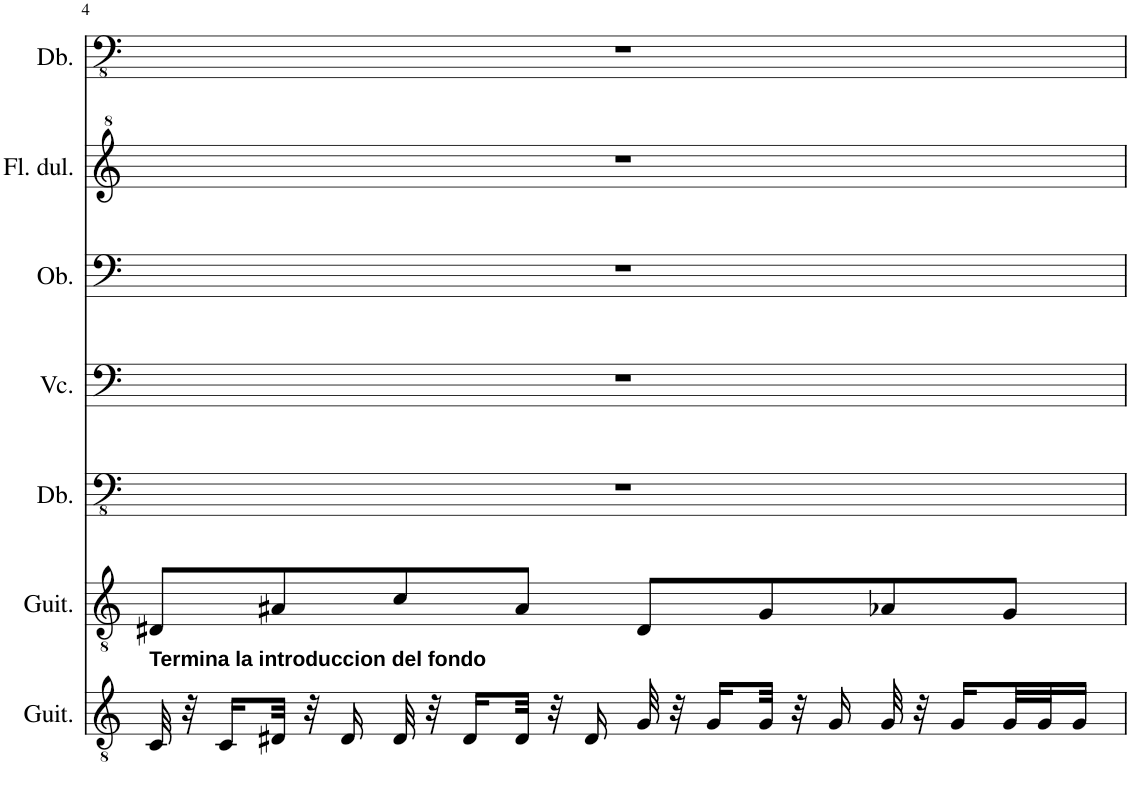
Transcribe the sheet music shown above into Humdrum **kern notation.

**kern	**kern	**kern	**kern	**kern	**kern	**kern
*part7	*part6	*part5	*part4	*part3	*part2	*part1
*staff7	*staff6	*staff5	*staff4	*staff3	*staff2	*staff1
*I"Classical Guitar	*I"Guitarra clásica	*I"Double Bass	*I"Violoncello	*I"Oboe	*I"Flauta dulce	*I"Double Bass
*I'Guit.	*I'Guit.	*I'Db.	*I'Vc.	*I'Ob.	*I'Fl. dul.	*I'Db.
!!LO:PB:g=z
*clefGv2	*clefGv2	*clefFv4	*clefF4	*clefF4	*clefG^2	*clefFv4
*	*	*Trd7c12	*	*Trd-14c-24	*	*Trd7c12
*k[]	*k[]	*k[]	*k[]	*k[]	*k[]	*k[]
*M4/4	*M4/4	*M4/4	*M4/4	*M4/4	*M4/4	*M4/4
=4	=4	=4	=4	=4	=4	=4
!LO:TX:a:B:t=Termina la introduccion del fondo	!	!	!	!	!	!
32C/	8D#X/L	1r	1r	1r	1r	1r
32r	.	.	.	.	.	.
16C/LL	.	.	.	.	.	.
32D#X/JJk	8A#X/	.	.	.	.	.
32r	.	.	.	.	.	.
16D#/	.	.	.	.	.	.
32D#/	8c/	.	.	.	.	.
32r	.	.	.	.	.	.
16D#/LL	.	.	.	.	.	.
32D#/JJk	8A#/J	.	.	.	.	.
32r	.	.	.	.	.	.
16D#/	.	.	.	.	.	.
32G/	8D#/L	.	.	.	.	.
32r	.	.	.	.	.	.
16G/LL	.	.	.	.	.	.
32G/JJk	8G/	.	.	.	.	.
32r	.	.	.	.	.	.
16G/	.	.	.	.	.	.
32G/	8A-X/	.	.	.	.	.
32r	.	.	.	.	.	.
16G/LL	.	.	.	.	.	.
32G/L	8G/J	.	.	.	.	.
32G/J	.	.	.	.	.	.
16G/JJ	.	.	.	.	.	.
=	=	=	=	=	=	=
*-	*-	*-	*-	*-	*-	*-
